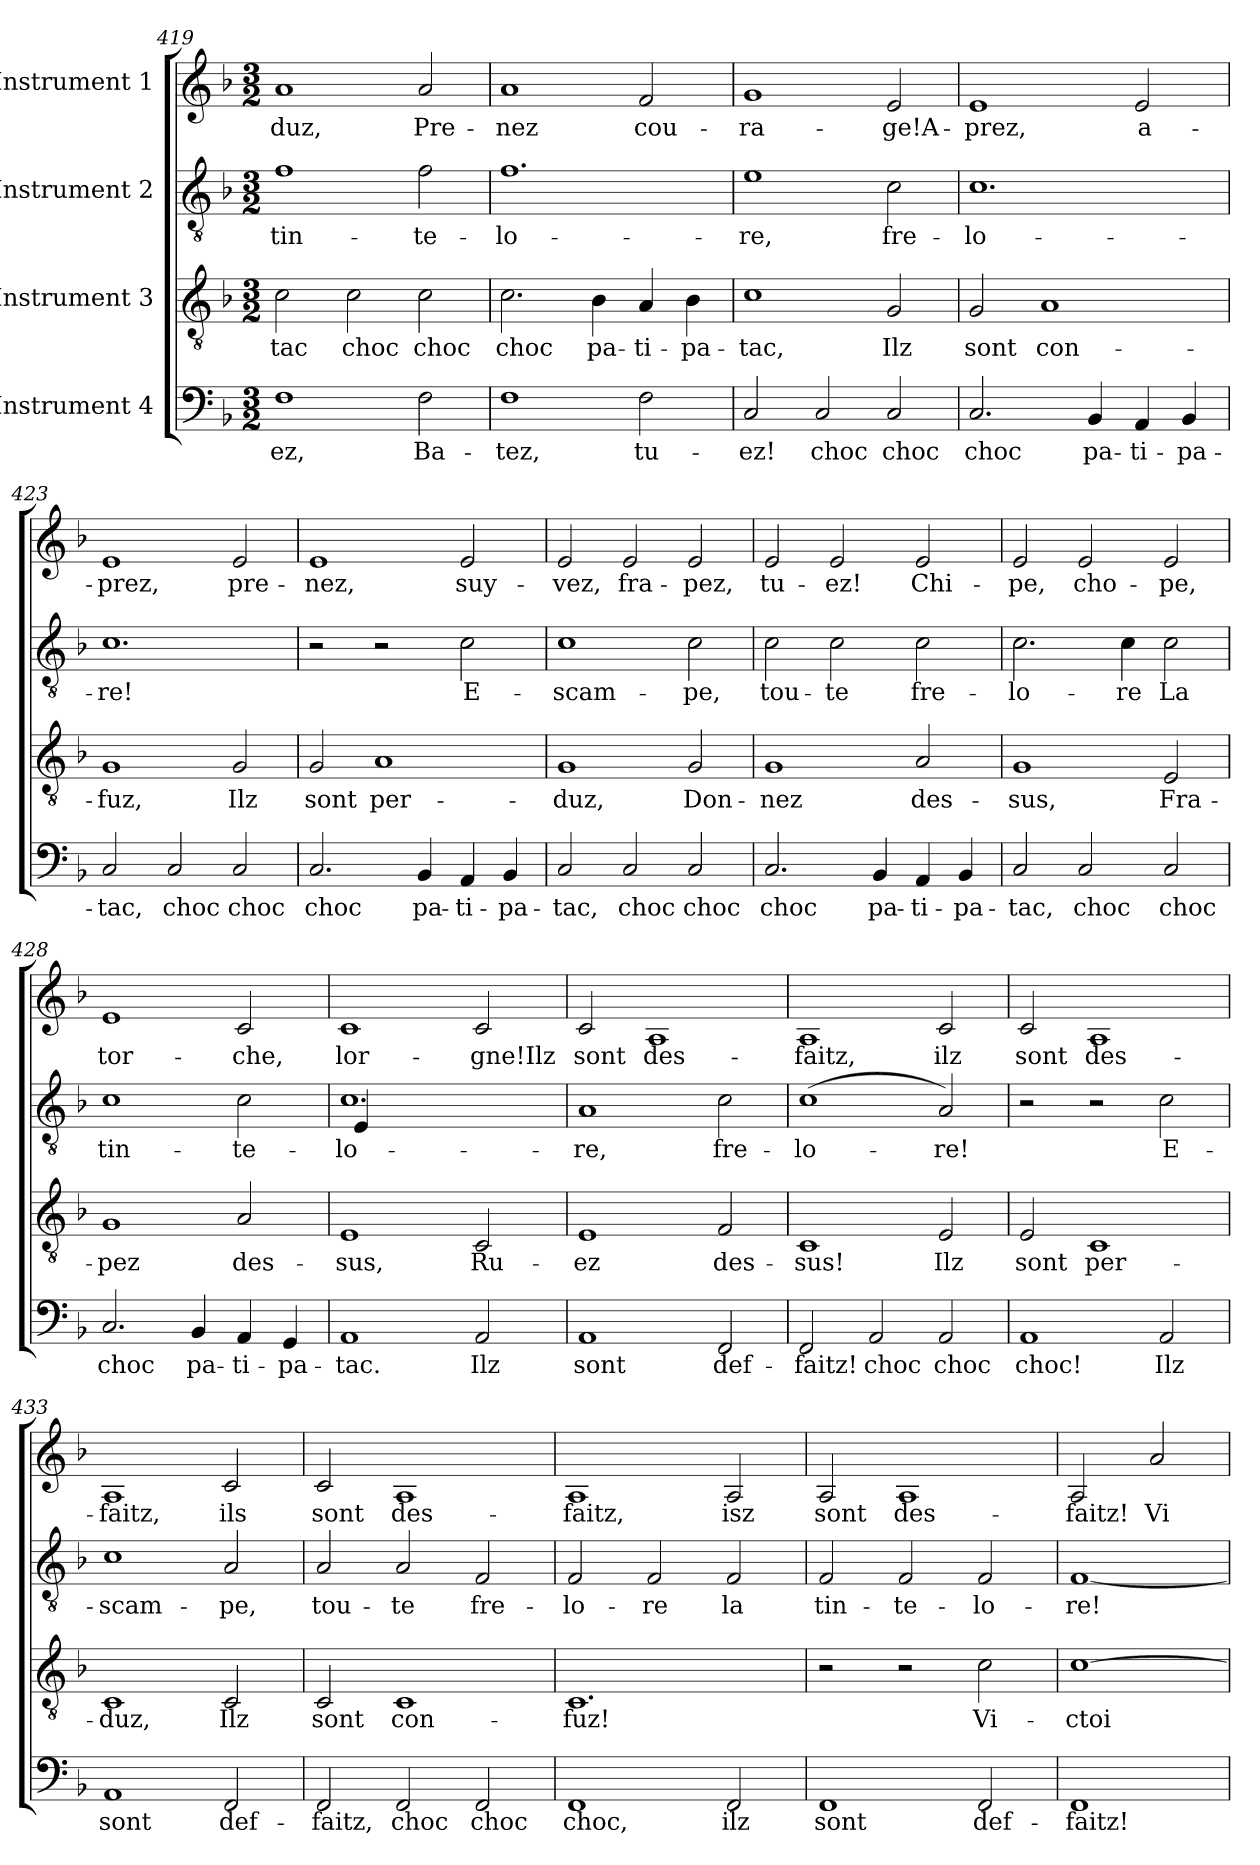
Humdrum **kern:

**kern	**text	**kern	**text	**kern	**text	**kern	**text
*part4	*part4	*part3	*part3	*part2	*part2	*part1	*part1
*staff4	*staff4	*staff3	*staff3	*staff2	*staff2	*staff1	*staff1
*I"Instrument 4	*	*I"Instrument 3	*	*I"Instrument 2	*	*I"Instrument 1	*
*clefF4	*	*clefGv2	*	*clefGv2	*	*clefG2	*
*k[b-]	*	*k[b-]	*	*k[b-]	*	*k[b-]	*
*F:	*	*F:	*	*F:	*	*F:	*
*M3/2	*	*M3/2	*	*M3/2	*	*M3/2	*
=419	=419	=419	=419	=419	=419	=419	=419
!	!LO:LY:b:cj	!	!LO:LY:b:cj	!	!LO:LY:b:cj	!	!LO:LY:b:cj
1F	-ez,	2c\	-tac	1f	tin-	1a	-duz,
!	!	!	!LO:LY:b:cj	!	!	!	!
.	.	2c\	choc	.	.	.	.
!	!LO:LY:b:cj	!	!LO:LY:b:cj	!	!LO:LY:b:cj	!	!LO:LY:b:cj
2F\	Ba-	2c\	choc	2f\	-te-	2a/	Pre-
=420	=420	=420	=420	=420	=420	=420	=420
!	!LO:LY:b:cj	!	!LO:LY:b:cj	!	!LO:LY:b:cj	!	!LO:LY:b:cj
1F	-tez,	2.c\	choc	1.f	-lo-	1a	-nez
!	!	!	!LO:LY:b:cj	!	!	!	!
.	.	4B-\	pa-	.	.	.	.
!	!LO:LY:b:cj	!	!LO:LY:b:cj	!	!	!	!LO:LY:b:cj
2F\	tu-	4A/	-ti-	.	.	2f/	cou-
!	!	!	!LO:LY:b:cj	!	!	!	!
.	.	4B-\	-pa-	.	.	.	.
=421	=421	=421	=421	=421	=421	=421	=421
!	!LO:LY:b:cj	!	!LO:LY:b:cj	!	!LO:LY:b:cj	!	!LO:LY:b:cj
2C/	-ez!	1c	-tac,	1e	-re,	1g	-ra-
!	!LO:LY:b:cj	!	!	!	!	!	!
2C/	choc	.	.	.	.	.	.
!	!LO:LY:b:cj	!	!LO:LY:b:cj	!	!LO:LY:b:cj	!	!LO:LY:b:cj
2C/	choc	2G/	Ilz	2c\	fre-	2e/	-ge!A-
=422	=422	=422	=422	=422	=422	=422	=422
!	!LO:LY:b:cj	!	!LO:LY:b:cj	!	!LO:LY:b:cj	!	!LO:LY:b:cj
2.C/	choc	2G/	sont	1.c	-lo-	1e	-prez,
!	!	!	!LO:LY:b:cj	!	!	!	!
.	.	1A	con-	.	.	.	.
!	!LO:LY:b:cj	!	!	!	!	!	!
4BB-/	pa-	.	.	.	.	.	.
!	!LO:LY:b:cj	!	!	!	!	!	!LO:LY:b:cj
4AA/	-ti-	.	.	.	.	2e/	a-
!	!LO:LY:b:cj	!	!	!	!	!	!
4BB-/	-pa-	.	.	.	.	.	.
!!LO:LB:g=z
=423	=423	=423	=423	=423	=423	=423	=423
!	!LO:LY:b:cj	!	!LO:LY:b:cj	!	!LO:LY:b:cj	!	!LO:LY:b:cj
2C/	-tac,	1G	-fuz,	1.c	-re!	1e	-prez,
!	!LO:LY:b:cj	!	!	!	!	!	!
2C/	choc	.	.	.	.	.	.
!	!LO:LY:b:cj	!	!LO:LY:b:cj	!	!	!	!LO:LY:b:cj
2C/	choc	2G/	Ilz	.	.	2e/	pre-
=424	=424	=424	=424	=424	=424	=424	=424
!	!LO:LY:b:cj	!	!LO:LY:b:cj	!	!	!	!LO:LY:b:cj
2.C/	choc	2G/	sont	2r	.	1e	-nez,
!	!	!	!LO:LY:b:cj	!	!	!	!
.	.	1A	per-	2r	.	.	.
!	!LO:LY:b:cj	!	!	!	!	!	!
4BB-/	pa-	.	.	.	.	.	.
!	!LO:LY:b:cj	!	!	!	!LO:LY:b:cj	!	!LO:LY:b:cj
4AA/	-ti-	.	.	2c\	E-	2e/	suy-
!	!LO:LY:b:cj	!	!	!	!	!	!
4BB-/	-pa-	.	.	.	.	.	.
=425	=425	=425	=425	=425	=425	=425	=425
!	!LO:LY:b:cj	!	!LO:LY:b:cj	!	!LO:LY:b:cj	!	!LO:LY:b:cj
2C/	-tac,	1G	-duz,	1c	-scam-	2e/	-vez,
!	!LO:LY:b:cj	!	!	!	!	!	!LO:LY:b:cj
2C/	choc	.	.	.	.	2e/	fra-
!	!LO:LY:b:cj	!	!LO:LY:b:cj	!	!LO:LY:b:cj	!	!LO:LY:b:cj
2C/	choc	2G/	Don-	2c\	-pe,	2e/	-pez,
=426	=426	=426	=426	=426	=426	=426	=426
!	!LO:LY:b:cj	!	!LO:LY:b:cj	!	!LO:LY:b:cj	!	!LO:LY:b:cj
2.C/	choc	1G	-nez	2c\	tou-	2e/	tu-
!	!	!	!	!	!LO:LY:b:cj	!	!LO:LY:b:cj
.	.	.	.	2c\	-te	2e/	-ez!
!	!LO:LY:b:cj	!	!	!	!	!	!
4BB-/	pa-	.	.	.	.	.	.
!	!LO:LY:b:cj	!	!LO:LY:b:cj	!	!LO:LY:b:cj	!	!LO:LY:b:cj
4AA/	-ti-	2A/	des-	2c\	fre-	2e/	Chi-
!	!LO:LY:b:cj	!	!	!	!	!	!
4BB-/	-pa-	.	.	.	.	.	.
=427	=427	=427	=427	=427	=427	=427	=427
!	!LO:LY:b:cj	!	!LO:LY:b:cj	!	!LO:LY:b:cj	!	!LO:LY:b:cj
2C/	-tac,	1G	-sus,	2.c\	-lo-	2e/	-pe,
!	!LO:LY:b:cj	!	!	!	!	!	!LO:LY:b:cj
2C/	choc	.	.	.	.	2e/	cho-
!	!	!	!	!	!LO:LY:b:cj	!	!
.	.	.	.	4c\	-re	.	.
!	!LO:LY:b:cj	!	!LO:LY:b:cj	!	!LO:LY:b:cj	!	!LO:LY:b:cj
2C/	choc	2E/	Fra-	2c\	La	2e/	-pe,
=428	=428	=428	=428	=428	=428	=428	=428
!	!LO:LY:b:cj	!	!LO:LY:b:cj	!	!LO:LY:b:cj	!	!LO:LY:b:cj
2.C/	choc	1G	-pez	1c	tin-	1e	tor-
!	!LO:LY:b:cj	!	!	!	!	!	!
4BB-/	pa-	.	.	.	.	.	.
!	!LO:LY:b:cj	!	!LO:LY:b:cj	!	!LO:LY:b:cj	!	!LO:LY:b:cj
4AA/	-ti-	2A/	des-	2c\	-te-	2c/	-che,
!	!LO:LY:b:cj	!	!	!	!	!	!
4GG/	-pa-	.	.	.	.	.	.
=429	=429	=429	=429	=429	=429	=429	=429
!	!LO:LY:b:cj	!	!LO:LY:b:cj	!	!LO:LY:b:cj	!	!LO:LY:b:cj
*	*	*	*	*^	*	*	*
1AA	-tac.	1E	-sus,	1.c	4E/	-lo-	1c	lor-
.	.	.	.	.	1ryy	.	.	.
!	!LO:LY:b:cj	!	!LO:LY:b:cj	!	!	!	!	!LO:LY:b:cj
2AA/	Ilz	2C/	Ru-	.	.	.	2c/	-gne!Ilz
.	.	.	.	.	4ryy	.	.	.
!!LO:PB:g=z
=430	=430	=430	=430	=430	=430	=430	=430	=430
!	!LO:LY:b:cj	!	!LO:LY:b:cj	!	!	!LO:LY:b:cj	!	!LO:LY:b:cj
*	*	*	*	*v	*v	*	*	*
1AA	sont	1E	-ez	1A	-re,	2c/	sont
!	!	!	!	!	!	!	!LO:LY:b:cj
.	.	.	.	.	.	1A	des-
!	!LO:LY:b:cj	!	!LO:LY:b:cj	!	!LO:LY:b:cj	!	!
2FF/	def-	2F/	des-	2c\	fre-	.	.
=431	=431	=431	=431	=431	=431	=431	=431
!	!LO:LY:b:cj	!	!LO:LY:b:cj	!	!LO:LY:b:cj	!	!LO:LY:b:cj
2FF/	-faitz!	1C	-sus!	(<1c	-lo-	1A	-faitz,
!	!LO:LY:b:cj	!	!	!	!	!	!
2AA/	choc	.	.	.	.	.	.
!	!LO:LY:b:cj	!	!LO:LY:b:cj	!	!LO:LY:b:cj	!	!LO:LY:b:cj
2AA/	choc	2E/	Ilz	2A/)	-re!	2c/	ilz
=432	=432	=432	=432	=432	=432	=432	=432
!	!LO:LY:b:cj	!	!LO:LY:b:cj	!	!	!	!LO:LY:b:cj
1AA	choc!	2E/	sont	2r	.	2c/	sont
!	!	!	!LO:LY:b:cj	!	!	!	!LO:LY:b:cj
.	.	1C	per-	2r	.	1A	des-
!	!LO:LY:b:cj	!	!	!	!LO:LY:b:cj	!	!
2AA/	Ilz	.	.	2c\	E-	.	.
=433	=433	=433	=433	=433	=433	=433	=433
!	!LO:LY:b:cj	!	!LO:LY:b:cj	!	!LO:LY:b:cj	!	!LO:LY:b:cj
1AA	sont	1C	-duz,	1c	-scam-	1A	-faitz,
!	!LO:LY:b:cj	!	!LO:LY:b:cj	!	!LO:LY:b:cj	!	!LO:LY:b:cj
2FF/	def-	2C/	Ilz	2A/	-pe,	2c/	ils
=434	=434	=434	=434	=434	=434	=434	=434
!	!LO:LY:b:cj	!	!LO:LY:b:cj	!	!LO:LY:b:cj	!	!LO:LY:b:cj
2FF/	-faitz,	2C/	sont	2A/	tou-	2c/	sont
!	!LO:LY:b:cj	!	!LO:LY:b:cj	!	!LO:LY:b:cj	!	!LO:LY:b:cj
2FF/	choc	1C	con-	2A/	-te	1A	des-
!	!LO:LY:b:cj	!	!	!	!LO:LY:b:cj	!	!
2FF/	choc	.	.	2F/	fre-	.	.
=435	=435	=435	=435	=435	=435	=435	=435
!	!LO:LY:b:cj	!	!LO:LY:b:cj	!	!LO:LY:b:cj	!	!LO:LY:b:cj
1FF	choc,	1.C	-fuz!	2F/	-lo-	1A	-faitz,
!	!	!	!	!	!LO:LY:b:cj	!	!
.	.	.	.	2F/	-re	.	.
!	!LO:LY:b:cj	!	!	!	!LO:LY:b:cj	!	!LO:LY:b:cj
2FF/	ilz	.	.	2F/	la	2A/	isz
=436	=436	=436	=436	=436	=436	=436	=436
!	!LO:LY:b:cj	!	!	!	!LO:LY:b:cj	!	!LO:LY:b:cj
1FF	sont	2r	.	2F/	tin-	2A/	sont
!	!	!	!	!	!LO:LY:b:cj	!	!LO:LY:b:cj
.	.	2r	.	2F/	-te-	1A	des-
!	!LO:LY:b:cj	!	!LO:LY:b:cj	!	!LO:LY:b:cj	!	!
2FF/	def-	2c\	Vi-	2F/	-lo-	.	.
!!LO:LB:g=z
=437	=437	=437	=437	=437	=437	=437	=437
!	!LO:LY:b:cj	!	!LO:LY:b:cj	!	!LO:LY:b:cj	!	!LO:LY:b:cj
1FF	-faitz!	[>1c	-ctoi-	[<1F	-re!-	2A/	-faitz!
!	!	!	!	!	!	!	!LO:LY:b:cj
.	.	.	.	.	.	2a/	Vi-
=	=	=	=	=	=	=	=
*-	*-	*-	*-	*-	*-	*-	*-
